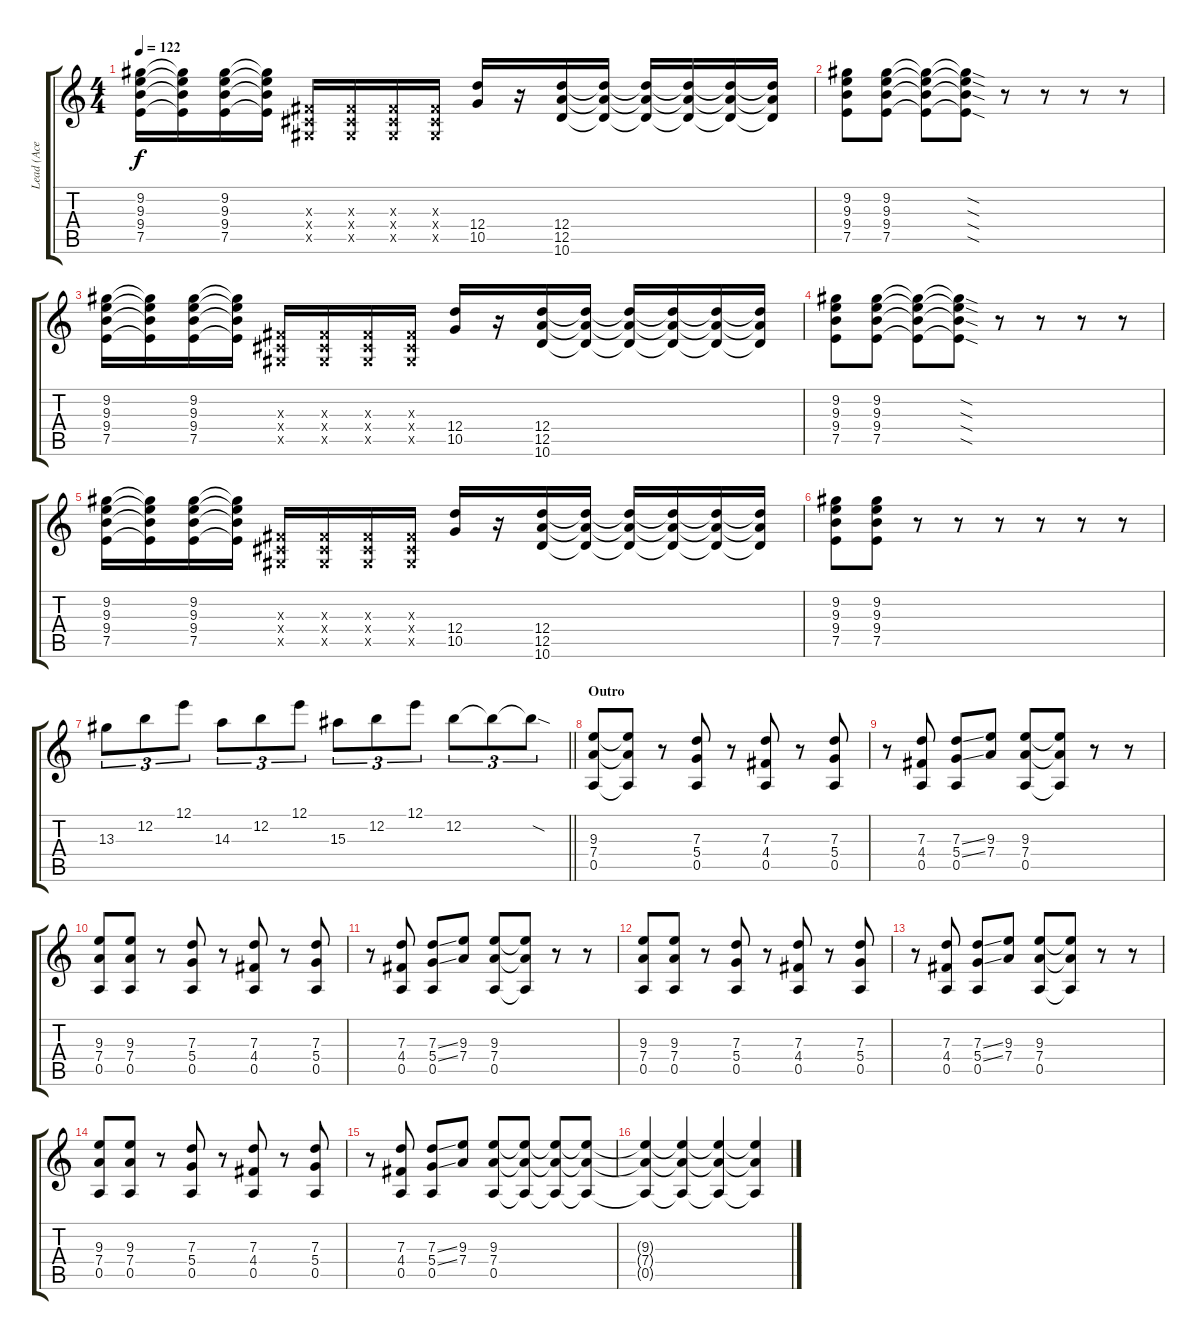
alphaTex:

\track ("Lead (Ace Frehley)" "Lead (Ace ") {instrument overdrivenguitar}
\staff {score tabs}
\tuning (E4 B3 G3 D3 A2 E2) {hide}
\ts (4 4)
\tempo 122
\clef g2
\ks c
(9.2 9.3 9.4 7.5).16{dy f} (9.2{t} 9.3{t} 9.4{t} 7.5{t}).16 (9.2 9.3 9.4 7.5).16 (9.2{t} 9.3{t} 9.4{t} 7.5{t}).16 (-1.3{x} -1.4{x} -1.5{x}).16 (-1.3{x} -1.4{x} -1.5{x}).16 (-1.3{x} -1.4{x} -1.5{x}).16 (-1.3{x} -1.4{x} -1.5{x}).16 (12.4 10.5).16 r.16 (12.4 12.5 10.6).16 (12.4{t} 12.5{t} 10.6{t}).16 (12.4{t} 12.5{t} 10.6{t}).16 (12.4{t} 12.5{t} 10.6{t}).16 (12.4{t} 12.5{t} 10.6{t}).16 (12.4{t} 12.5{t} 10.6{t}).16 |
(9.2 9.3 9.4 7.5).8 (9.2 9.3 9.4 7.5).8 (9.2{t} 9.3{t} 9.4{t} 7.5{t}).8 (9.2{sod t} 9.3{sod t} 9.4{sod t} 7.5{sod t}).8 r.8 r.8 r.8 r.8 |
(9.2 9.3 9.4 7.5).16 (9.2{t} 9.3{t} 9.4{t} 7.5{t}).16 (9.2 9.3 9.4 7.5).16 (9.2{t} 9.3{t} 9.4{t} 7.5{t}).16 (-1.3{x} -1.4{x} -1.5{x}).16 (-1.3{x} -1.4{x} -1.5{x}).16 (-1.3{x} -1.4{x} -1.5{x}).16 (-1.3{x} -1.4{x} -1.5{x}).16 (12.4 10.5).16 r.16 (12.4 12.5 10.6).16 (12.4{t} 12.5{t} 10.6{t}).16 (12.4{t} 12.5{t} 10.6{t}).16 (12.4{t} 12.5{t} 10.6{t}).16 (12.4{t} 12.5{t} 10.6{t}).16 (12.4{t} 12.5{t} 10.6{t}).16 |
(9.2 9.3 9.4 7.5).8 (9.2 9.3 9.4 7.5).8 (9.2{t} 9.3{t} 9.4{t} 7.5{t}).8 (9.2{sod t} 9.3{sod t} 9.4{sod t} 7.5{sod t}).8 r.8 r.8 r.8 r.8 |
(9.2 9.3 9.4 7.5).16 (9.2{t} 9.3{t} 9.4{t} 7.5{t}).16 (9.2 9.3 9.4 7.5).16 (9.2{t} 9.3{t} 9.4{t} 7.5{t}).16 (-1.3{x} -1.4{x} -1.5{x}).16 (-1.3{x} -1.4{x} -1.5{x}).16 (-1.3{x} -1.4{x} -1.5{x}).16 (-1.3{x} -1.4{x} -1.5{x}).16 (12.4 10.5).16 r.16 (12.4 12.5 10.6).16 (12.4{t} 12.5{t} 10.6{t}).16 (12.4{t} 12.5{t} 10.6{t}).16 (12.4{t} 12.5{t} 10.6{t}).16 (12.4{t} 12.5{t} 10.6{t}).16 (12.4{t} 12.5{t} 10.6{t}).16 |
(9.2 9.3 9.4 7.5).8 (9.2 9.3 9.4 7.5).8 r.8 r.8 r.8 r.8 r.8 r.8 |
\barLineRight lightlight
13.3.8{tu (3 2)} 12.2.8{tu (3 2)} 12.1.8{tu (3 2)} 14.3.8{tu (3 2)} 12.2.8{tu (3 2)} 12.1.8{tu (3 2)} 15.3.8{tu (3 2)} 12.2.8{tu (3 2)} 12.1.8{tu (3 2)} 12.2.8{tu (3 2)} 12.2{t}.8{tu (3 2)} 12.2{sod t}.8{tu (3 2)} |
\section ("" "Outro")
(9.3 7.4 0.5).8 (9.3{t} 7.4{t} 0.5{t}).8 r.8 (7.3 5.4 0.5).8 r.8 (7.3 4.4 0.5).8 r.8 (7.3 5.4 0.5).8 |
r.8 (7.3 4.4 0.5).8 (7.3{ss} 5.4{ss} 0.5).8 (9.3 7.4).8 (9.3 7.4 0.5).8 (9.3{t} 7.4{t} 0.5{t}).8 r.8 r.8 |
(9.3 7.4 0.5).8 (9.3 7.4 0.5).8 r.8 (7.3 5.4 0.5).8 r.8 (7.3 4.4 0.5).8 r.8 (7.3 5.4 0.5).8 |
r.8 (7.3 4.4 0.5).8 (7.3{ss} 5.4{ss} 0.5).8 (9.3 7.4).8 (9.3 7.4 0.5).8 (9.3{t} 7.4{t} 0.5{t}).8 r.8 r.8 |
(9.3 7.4 0.5).8 (9.3 7.4 0.5).8 r.8 (7.3 5.4 0.5).8 r.8 (7.3 4.4 0.5).8 r.8 (7.3 5.4 0.5).8 |
r.8 (7.3 4.4 0.5).8 (7.3{ss} 5.4{ss} 0.5).8 (9.3 7.4).8 (9.3 7.4 0.5).8 (9.3{t} 7.4{t} 0.5{t}).8 r.8 r.8 |
(9.3 7.4 0.5).8 (9.3 7.4 0.5).8 r.8 (7.3 5.4 0.5).8 r.8 (7.3 4.4 0.5).8 r.8 (7.3 5.4 0.5).8 |
r.8 (7.3 4.4 0.5).8 (7.3{ss} 5.4{ss} 0.5).8 (9.3 7.4).8 (9.3 7.4 0.5).8 (9.3{t} 7.4{t} 0.5{t}).8 (9.3{t} 7.4{t} 0.5{t}).8 (9.3{t} 7.4{t} 0.5{t}).8 |
(9.3{t} 7.4{t} 0.5{t}).4 (9.3{t} 7.4{t} 0.5{t}).4 (9.3{t} 7.4{t} 0.5{t}).4 (9.3{t} 7.4{t} 0.5{t}).4
